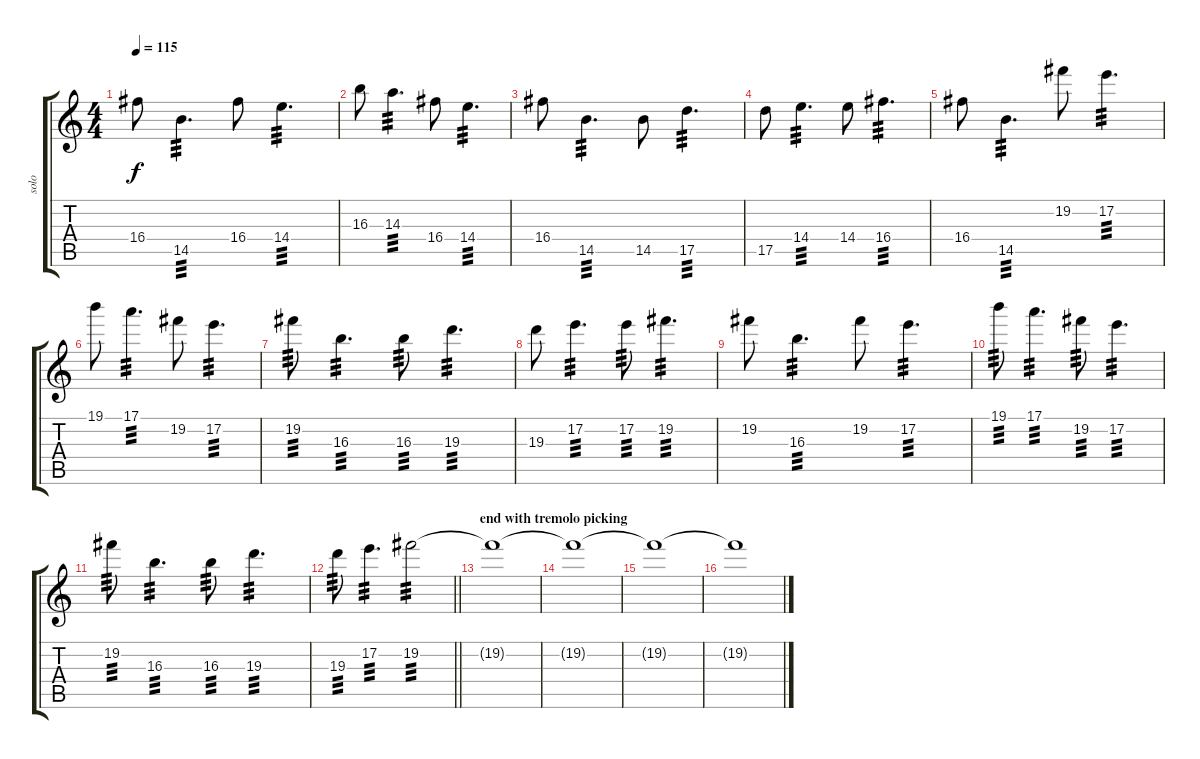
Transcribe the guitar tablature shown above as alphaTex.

\track ("solo" "solo") {instrument distortionguitar}
\staff {score tabs}
\tuning (E4 B3 G3 D3 A2 E2) {hide}
\ts (4 4)
\tempo 115
\clef g2
\ks c
16.4.8{dy f} 14.5.4{d tp 3} 16.4.8 14.4.4{d tp 3} |
16.3.8 14.3.4{d tp 3} 16.4.8 14.4.4{d tp 3} |
16.4.8 14.5.4{d tp 3} 14.5.8 17.5.4{d tp 3} |
17.5.8 14.4.4{d tp 3} 14.4.8 16.4.4{d tp 3} |
16.4.8 14.5.4{d tp 3} 19.2.8 17.2.4{d tp 3} |
19.1.8 17.1.4{d tp 3} 19.2.8 17.2.4{d tp 3} |
19.2.8{tp 3} 16.3.4{d tp 3} 16.3.8{tp 3} 19.3.4{d tp 3} |
19.3.8 17.2.4{d tp 3} 17.2.8{tp 3} 19.2.4{d tp 3} |
19.2.8 16.3.4{d tp 3} 19.2.8 17.2.4{d tp 3} |
19.1.8{tp 3} 17.1.4{d tp 3} 19.2.8{tp 3} 17.2.4{d tp 3} |
19.2.8{tp 3} 16.3.4{d tp 3} 16.3.8{tp 3} 19.3.4{d tp 3} |
\barLineRight lightlight
19.3.8{tp 3} 17.2.4{d tp 3} 19.2.2{tp 3} |
\section ("" "end with tremolo picking")
19.2{t}.1 |
19.2{t}.1 |
19.2{t}.1 |
19.2{t}.1
